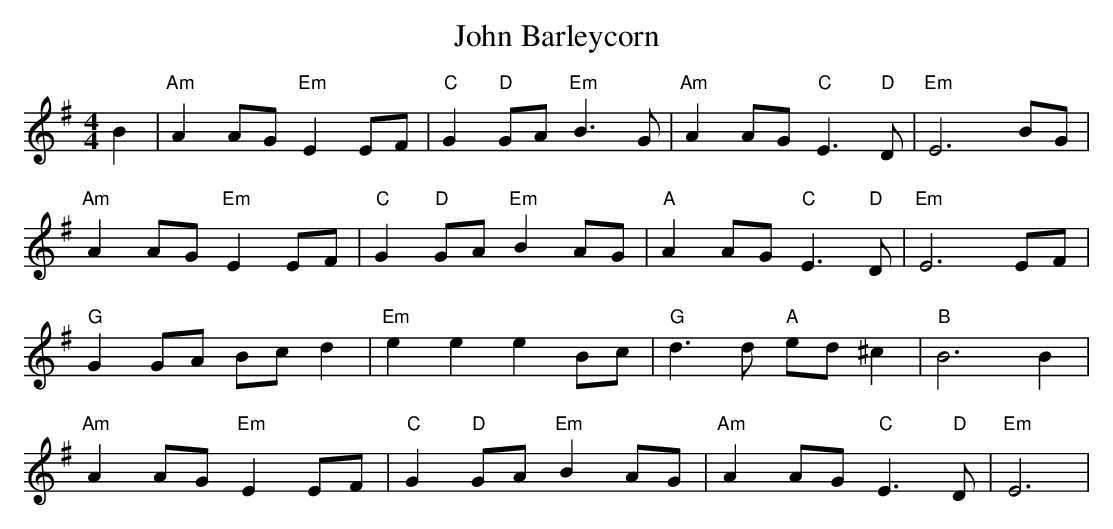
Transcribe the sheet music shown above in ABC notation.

X:1
T: John Barleycorn
M: 4/4
L: 1/8
K: Emin
B2|"Am"A2 AG "Em"E2 EF|"C"G2 "D"GA "Em"B3 G|"Am"A2 AG "C"E3 "D"D|"Em"E6 BG|
"Am" A2 AG "Em"E2 EF|"C"G2 "D"GA "Em"B2 AG|"A"A2 AG "C"E3 "D"D|"Em"E6 EF|
"G"G2 GA Bc d2|"Em"e2 e2 e2 Bc|"G"d3 d "A"ed ^c2|"B"B6 B2|
"Am"A2 AG "Em"E2 EF|"C"G2 "D"GA "Em"B2 AG|"Am"A2 AG "C"E3 "D"D|"Em"E6|
